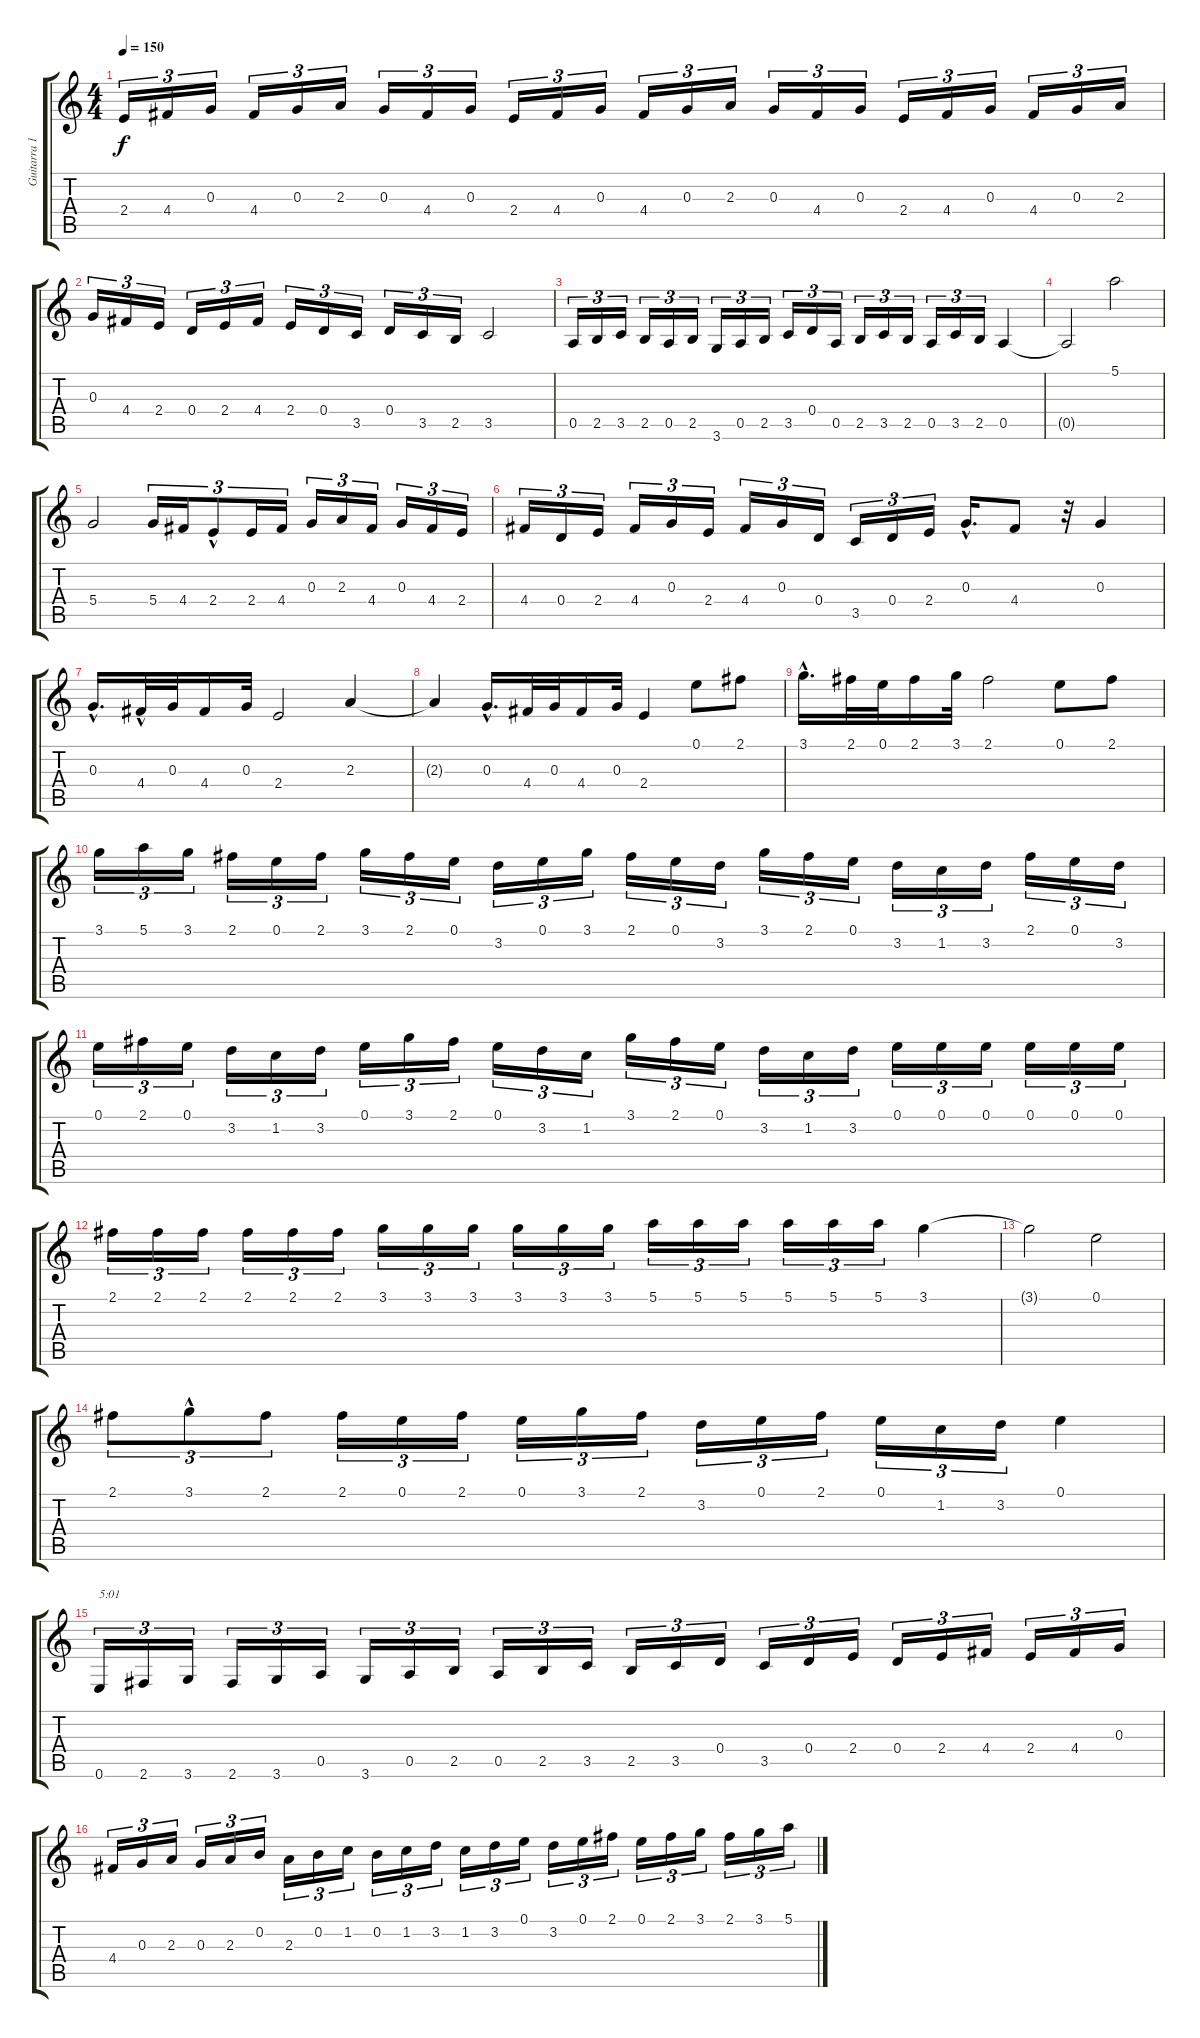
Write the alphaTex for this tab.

\track ("Guitarra 1" "Guitarra 1") {instrument distortionguitar}
\staff {score tabs}
\tuning (E4 B3 G3 D3 A2 E2) {hide}
\ts (4 4)
\tempo 150
\clef g2
\ks c
2.4.16{tu (3 2) dy f} 4.4.16{tu (3 2)} 0.3.16{tu (3 2)} 4.4.16{tu (3 2)} 0.3.16{tu (3 2)} 2.3.16{tu (3 2)} 0.3.16{tu (3 2)} 4.4.16{tu (3 2)} 0.3.16{tu (3 2)} 2.4.16{tu (3 2)} 4.4.16{tu (3 2)} 0.3.16{tu (3 2)} 4.4.16{tu (3 2)} 0.3.16{tu (3 2)} 2.3.16{tu (3 2)} 0.3.16{tu (3 2)} 4.4.16{tu (3 2)} 0.3.16{tu (3 2)} 2.4.16{tu (3 2)} 4.4.16{tu (3 2)} 0.3.16{tu (3 2)} 4.4.16{tu (3 2)} 0.3.16{tu (3 2)} 2.3.16{tu (3 2)} |
0.3.16{tu (3 2)} 4.4.16{tu (3 2)} 2.4.16{tu (3 2)} 0.4.16{tu (3 2)} 2.4.16{tu (3 2)} 4.4.16{tu (3 2)} 2.4.16{tu (3 2)} 0.4.16{tu (3 2)} 3.5.16{tu (3 2)} 0.4.16{tu (3 2)} 3.5.16{tu (3 2)} 2.5.16{tu (3 2)} 3.5.2 |
0.5.16{tu (3 2)} 2.5.16{tu (3 2)} 3.5.16{tu (3 2)} 2.5.16{tu (3 2)} 0.5.16{tu (3 2)} 2.5.16{tu (3 2)} 3.6.16{tu (3 2)} 0.5.16{tu (3 2)} 2.5.16{tu (3 2)} 3.5.16{tu (3 2)} 0.4.16{tu (3 2)} 0.5.16{tu (3 2)} 2.5.16{tu (3 2)} 3.5.16{tu (3 2)} 2.5.16{tu (3 2)} 0.5.16{tu (3 2)} 3.5.16{tu (3 2)} 2.5.16{tu (3 2)} 0.5.4 |
0.5{t}.2 5.1.2 |
5.4.2 5.4.16{tu (3 2)} 4.4.16{tu (3 2)} 2.4{hac}.8{tu (3 2)} 2.4.16{tu (3 2)} 4.4.16{tu (3 2)} 0.3.16{tu (3 2)} 2.3.16{tu (3 2)} 4.4.16{tu (3 2)} 0.3.16{tu (3 2)} 4.4.16{tu (3 2)} 2.4.16{tu (3 2)} |
4.4.16{tu (3 2)} 0.4.16{tu (3 2)} 2.4.16{tu (3 2)} 4.4.16{tu (3 2)} 0.3.16{tu (3 2)} 2.4.16{tu (3 2)} 4.4.16{tu (3 2)} 0.3.16{tu (3 2)} 0.4.16{tu (3 2)} 3.5.16{tu (3 2)} 0.4.16{tu (3 2)} 2.4.16{tu (3 2)} 0.3{hac}.16{d} 4.4.8 r.32 0.3.4 |
0.3{hac}.16{d} 4.4{hac}.32 0.3.32 4.4.16 0.3.32 2.4.2 2.3.4 |
2.3{t}.4 0.3{hac}.16{d} 4.4.32 0.3.32 4.4.16 0.3.32 2.4.4 0.1.8 2.1.8 |
3.1{hac}.16{d} 2.1.32 0.1.32 2.1.16 3.1.32 2.1.2 0.1.8 2.1.8 |
3.1.16{tu (3 2)} 5.1.16{tu (3 2)} 3.1.16{tu (3 2)} 2.1.16{tu (3 2)} 0.1.16{tu (3 2)} 2.1.16{tu (3 2)} 3.1.16{tu (3 2)} 2.1.16{tu (3 2)} 0.1.16{tu (3 2)} 3.2.16{tu (3 2)} 0.1.16{tu (3 2)} 3.1.16{tu (3 2)} 2.1.16{tu (3 2)} 0.1.16{tu (3 2)} 3.2.16{tu (3 2)} 3.1.16{tu (3 2)} 2.1.16{tu (3 2)} 0.1.16{tu (3 2)} 3.2.16{tu (3 2)} 1.2.16{tu (3 2)} 3.2.16{tu (3 2)} 2.1.16{tu (3 2)} 0.1.16{tu (3 2)} 3.2.16{tu (3 2)} |
0.1.16{tu (3 2)} 2.1.16{tu (3 2)} 0.1.16{tu (3 2)} 3.2.16{tu (3 2)} 1.2.16{tu (3 2)} 3.2.16{tu (3 2)} 0.1.16{tu (3 2)} 3.1.16{tu (3 2)} 2.1.16{tu (3 2)} 0.1.16{tu (3 2)} 3.2.16{tu (3 2)} 1.2.16{tu (3 2)} 3.1.16{tu (3 2)} 2.1.16{tu (3 2)} 0.1.16{tu (3 2)} 3.2.16{tu (3 2)} 1.2.16{tu (3 2)} 3.2.16{tu (3 2)} 0.1.16{tu (3 2)} 0.1.16{tu (3 2)} 0.1.16{tu (3 2)} 0.1.16{tu (3 2)} 0.1.16{tu (3 2)} 0.1.16{tu (3 2)} |
2.1.16{tu (3 2)} 2.1.16{tu (3 2)} 2.1.16{tu (3 2)} 2.1.16{tu (3 2)} 2.1.16{tu (3 2)} 2.1.16{tu (3 2)} 3.1.16{tu (3 2)} 3.1.16{tu (3 2)} 3.1.16{tu (3 2)} 3.1.16{tu (3 2)} 3.1.16{tu (3 2)} 3.1.16{tu (3 2)} 5.1.16{tu (3 2)} 5.1.16{tu (3 2)} 5.1.16{tu (3 2)} 5.1.16{tu (3 2)} 5.1.16{tu (3 2)} 5.1.16{tu (3 2)} 3.1.4 |
3.1{t}.2 0.1.2 |
2.1.8{tu (3 2)} 3.1{hac}.8{tu (3 2)} 2.1.8{tu (3 2)} 2.1.16{tu (3 2)} 0.1.16{tu (3 2)} 2.1.16{tu (3 2)} 0.1.16{tu (3 2)} 3.1.16{tu (3 2)} 2.1.16{tu (3 2)} 3.2.16{tu (3 2)} 0.1.16{tu (3 2)} 2.1.16{tu (3 2)} 0.1.16{tu (3 2)} 1.2.16{tu (3 2)} 3.2.16{tu (3 2)} 0.1.4 |
0.6.16{tu (3 2) txt "5:01"} 2.6.16{tu (3 2)} 3.6.16{tu (3 2)} 2.6.16{tu (3 2)} 3.6.16{tu (3 2)} 0.5.16{tu (3 2)} 3.6.16{tu (3 2)} 0.5.16{tu (3 2)} 2.5.16{tu (3 2)} 0.5.16{tu (3 2)} 2.5.16{tu (3 2)} 3.5.16{tu (3 2)} 2.5.16{tu (3 2)} 3.5.16{tu (3 2)} 0.4.16{tu (3 2)} 3.5.16{tu (3 2)} 0.4.16{tu (3 2)} 2.4.16{tu (3 2)} 0.4.16{tu (3 2)} 2.4.16{tu (3 2)} 4.4.16{tu (3 2)} 2.4.16{tu (3 2)} 4.4.16{tu (3 2)} 0.3.16{tu (3 2)} |
4.4.16{tu (3 2)} 0.3.16{tu (3 2)} 2.3.16{tu (3 2)} 0.3.16{tu (3 2)} 2.3.16{tu (3 2)} 0.2.16{tu (3 2)} 2.3.16{tu (3 2)} 0.2.16{tu (3 2)} 1.2.16{tu (3 2)} 0.2.16{tu (3 2)} 1.2.16{tu (3 2)} 3.2.16{tu (3 2)} 1.2.16{tu (3 2)} 3.2.16{tu (3 2)} 0.1.16{tu (3 2)} 3.2.16{tu (3 2)} 0.1.16{tu (3 2)} 2.1.16{tu (3 2)} 0.1.16{tu (3 2)} 2.1.16{tu (3 2)} 3.1.16{tu (3 2)} 2.1.16{tu (3 2)} 3.1.16{tu (3 2)} 5.1.16{tu (3 2)}
